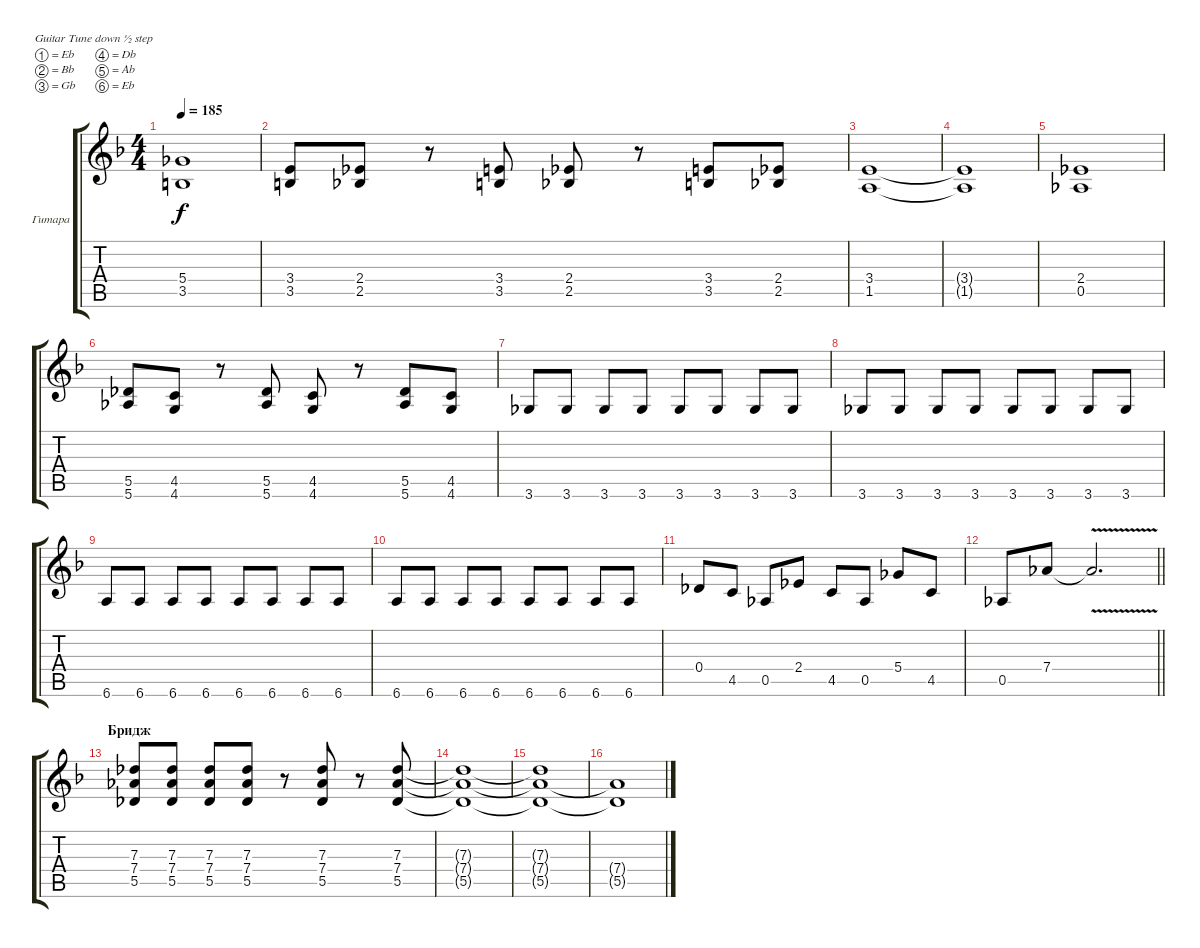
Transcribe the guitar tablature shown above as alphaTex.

\bracketExtendMode groupsimilarinstruments
\firstSystemTrackNameOrientation horizontal
\otherSystemsTrackNameOrientation horizontal
\track ("Владимир Холстинин" "Гитара") {instrument distortionguitar}
\staff {score tabs}
\tuning (Eb4 Bb3 Gb3 Db3 Ab2 Eb2)
\ts (4 4)
\tempo 185
\clef g2
\ks dminor
(5.4 3.5).1{dy f} |
(3.4 3.5).8 (2.4 2.5).8 r.8 (3.4 3.5).8 (2.4 2.5).8 r.8 (3.4 3.5).8 (2.4 2.5).8 |
(3.4 1.5).1 |
(3.4{t} 1.5{t}).1 |
(2.4 0.5).1 |
(5.5 5.6).8 (4.5 4.6).8 r.8 (5.5 5.6).8 (4.5 4.6).8 r.8 (5.5 5.6).8 (4.5 4.6).8 |
3.6.8 3.6.8 3.6.8 3.6.8 3.6.8 3.6.8 3.6.8 3.6.8 |
3.6.8 3.6.8 3.6.8 3.6.8 3.6.8 3.6.8 3.6.8 3.6.8 |
6.6.8 6.6.8 6.6.8 6.6.8 6.6.8 6.6.8 6.6.8 6.6.8 |
6.6.8 6.6.8 6.6.8 6.6.8 6.6.8 6.6.8 6.6.8 6.6.8 |
0.4.8 4.5.8 0.5.8 2.4.8 4.5.8 0.5.8 5.4.8 4.5.8 |
\barLineRight lightlight
0.5.8 7.4.8 7.4{v t}.2{d} |
\section ("" "Бридж")
(7.3 7.4 5.5).8 (7.3 7.4 5.5).8 (7.3 7.4 5.5).8 (7.3 7.4 5.5).8 r.8 (7.3 7.4 5.5).8 r.8 (7.3 7.4 5.5).8 |
(7.3{t} 7.4{t} 5.5{t}).1 |
(7.3{t} 7.4{t} 5.5{t}).1 |
(7.4{t} 5.5{t}).1
